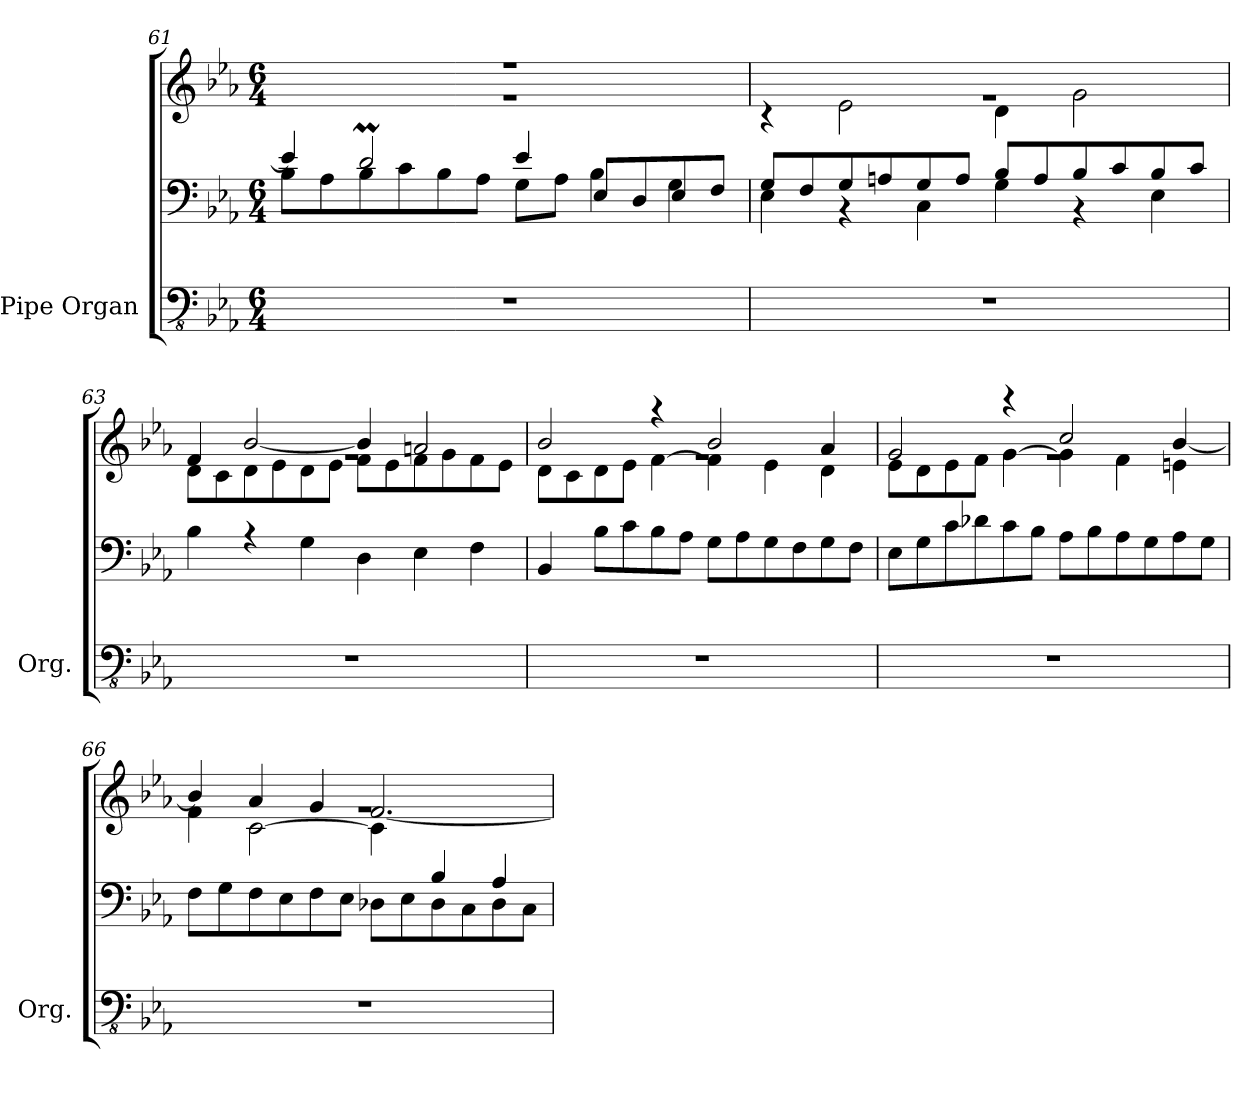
**kern	**kern	**kern
*part1	*part1	*part1
*staff3	*staff2	*staff1
*I"Pipe Organ	*	*
*I'Org.	*	*
*clefFv4	*clefF4	*clefG2
*k[b-e-a-]	*k[b-e-a-]	*k[b-e-a-]
*M6/4	*M6/4	*M6/4
=61	=61	=61
*	*^	*^
1.r	4e-/]	8B-\L	1.rg	1.rff
.	.	8A-\	.	.
.	2dm/	8B-\	.	.
.	.	8c\	.	.
.	.	8B-\	.	.
.	.	8A-\J	.	.
.	4e-/	8G\L	.	.
.	.	8A-\J	.	.
.	8E-/L	4B-\	.	.
.	8D/	.	.	.
.	8E-/	4G\	.	.
.	8F/J	.	.	.
=62	=62	=62	=62	=62
1.r	8G/L	4E-\	1.rg	4r
.	8F/	.	.	.
.	8G/	4r	.	2e-\
.	8An/	.	.	.
.	8G/	4C\	.	.
.	8A/J	.	.	.
.	8B-/L	4G\	.	4d\
.	8A/	.	.	.
.	8B-/	4r	.	2g\
.	8c/	.	.	.
.	8B-/	4E-\	.	.
.	8c/J	.	.	.
*	*v	*v	*	*
=63	=63	=63	=63
*	*	*	*^
1.r	4B-\	1.rg	4f/	8d\L
.	.	.	.	8c\
.	4rA	.	[2b-/	8d\
.	.	.	.	8e-\
.	4G\	.	.	8d\
.	.	.	.	8e-\J
.	4D\	.	4b-/]	8f\L
.	.	.	.	8e-\
.	4E-\	.	2an/	8f\
.	.	.	.	8g\
.	4F\	.	.	8f\
.	.	.	.	8e-\J
!!LO:LB:g=z	!!	!!
=64	=64	=64	=64	=64
1.r	4BB-/	1.rg	2b-/	8d\L
.	.	.	.	8c\
.	8B-\L	.	.	8d\
.	8c\	.	.	8e-\J
.	8B-\	.	4raa	[4f\
.	8A-\J	.	.	.
.	8G\L	.	2b-/	4f\]
.	8A-\	.	.	.
.	8G\	.	.	4e-\
.	8F\	.	.	.
.	8G\	.	4a-/	4d\
.	8F\J	.	.	.
=65	=65	=65	=65	=65
1.r	8E-\L	1.rg	2g/	8e-\L
.	8G\	.	.	8d\
.	8c\	.	.	8e-\
.	8d-X\	.	.	8f\J
.	8c\	.	4rccc	[4g\
.	8B-\J	.	.	.
.	8A-\L	.	2cc/	4g\]
.	8B-\	.	.	.
.	8A-\	.	.	4f\
.	8G\	.	.	.
.	8A-\	.	[4b-/	4en\
.	8G\J	.	.	.
=66	=66	=66	=66	=66
*	*^	*	*	*
1.r	1ryy	8F\L	1.rg	4b-/]	4f\
.	.	8G\	.	.	.
.	.	8F\	.	4a-/	[2c\
.	.	8E-\	.	.	.
.	.	8F\	.	4g/	.
.	.	8E-\J	.	.	.
.	.	8D-X\L	.	[2.f/	4c\]
.	.	8E-\	.	.	.
.	4B-/	8D-\	.	.	2ryy
.	.	8C\	.	.	.
.	4A-/	8D-\	.	.	.
.	.	8C\J	.	.	.
*	*v	*v	*	*	*
*	*	*v	*v	*v
=	=	=
*-	*-	*-
